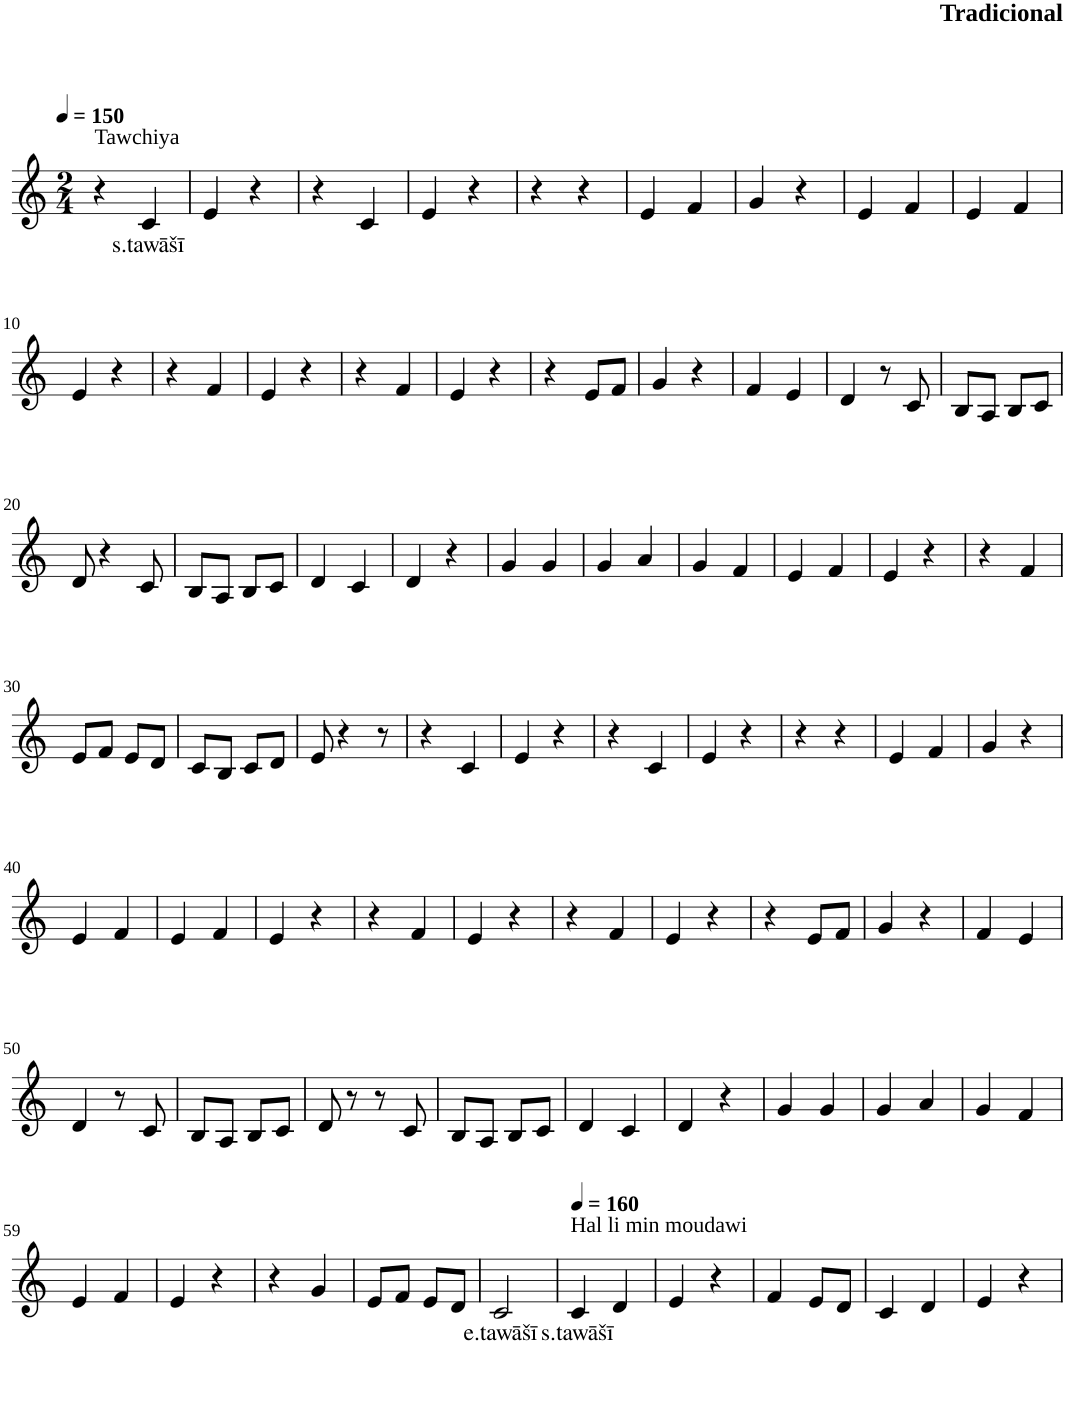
**kern	**text
*part1	*part1
*staff1	*staff1
*I"Violin	*
*clefG2	*
*k[]	*
*M2/4	*
*MM150	*
=1	=1
!LO:TX:a:t=Tawchiya	!
4r	.
!	!LO:LY:b
4c/	s.tawāšī
=2	=2
4e/	.
4r	.
=3	=3
4r	.
4c/	.
=4	=4
4e/	.
4r	.
=5	=5
4r	.
4r	.
=6	=6
4e/	.
4f/	.
=7	=7
4g/	.
4r	.
=8	=8
4e/	.
4f/	.
=9	=9
4e/	.
4f/	.
!!LO:LB:g=z
=10	=10
4e/	.
4r	.
=11	=11
4r	.
4f/	.
=12	=12
4e/	.
4r	.
=13	=13
4r	.
4f/	.
=14	=14
4e/	.
4r	.
=15	=15
4r	.
8e/L	.
8f/J	.
=16	=16
4g/	.
4r	.
=17	=17
4f/	.
4e/	.
=18	=18
4d/	.
8r	.
8c/	.
=19	=19
8B/L	.
8A/J	.
8B/L	.
8c/J	.
!!LO:LB:g=z
=20	=20
8d/	.
4r	.
8c/	.
=21	=21
8B/L	.
8A/J	.
8B/L	.
8c/J	.
=22	=22
4d/	.
4c/	.
=23	=23
4d/	.
4r	.
=24	=24
4g/	.
4g/	.
=25	=25
4g/	.
4a/	.
=26	=26
4g/	.
4f/	.
=27	=27
4e/	.
4f/	.
=28	=28
4e/	.
4r	.
=29	=29
4r	.
4f/	.
!!LO:LB:g=z
=30	=30
8e/L	.
8f/J	.
8e/L	.
8d/J	.
=31	=31
8c/L	.
8B/J	.
8c/L	.
8d/J	.
=32	=32
8e/	.
4r	.
8r	.
=33	=33
4r	.
4c/	.
=34	=34
4e/	.
4r	.
=35	=35
4r	.
4c/	.
=36	=36
4e/	.
4r	.
=37	=37
4r	.
4r	.
=38	=38
4e/	.
4f/	.
=39	=39
4g/	.
4r	.
!!LO:LB:g=z
=40	=40
4e/	.
4f/	.
=41	=41
4e/	.
4f/	.
=42	=42
4e/	.
4r	.
=43	=43
4r	.
4f/	.
=44	=44
4e/	.
4r	.
=45	=45
4r	.
4f/	.
=46	=46
4e/	.
4r	.
=47	=47
4r	.
8e/L	.
8f/J	.
=48	=48
4g/	.
4r	.
=49	=49
4f/	.
4e/	.
!!LO:LB:g=z
=50	=50
4d/	.
8r	.
8c/	.
=51	=51
8B/L	.
8A/J	.
8B/L	.
8c/J	.
=52	=52
8d/	.
8r	.
8r	.
8c/	.
=53	=53
8B/L	.
8A/J	.
8B/L	.
8c/J	.
=54	=54
4d/	.
4c/	.
=55	=55
4d/	.
4r	.
=56	=56
4g/	.
4g/	.
=57	=57
4g/	.
4a/	.
=58	=58
4g/	.
4f/	.
!!LO:LB:g=z
=59	=59
4e/	.
4f/	.
=60	=60
4e/	.
4r	.
=61	=61
4r	.
4g/	.
=62	=62
8e/L	.
8f/J	.
8e/L	.
8d/J	.
=63	=63
!	!LO:LY:b
2c/	e.tawāšī
=64	=64
*MM160	*
!LO:TX:a:t=Hal li min moudawi	!
!	!LO:LY:b
4c/	s.tawāšī
4d/	.
=65	=65
4e/	.
4r	.
=66	=66
4f/	.
8e/L	.
8d/J	.
=67	=67
4c/	.
4d/	.
=68	=68
4e/	.
4r	.
=	=
*-	*-
